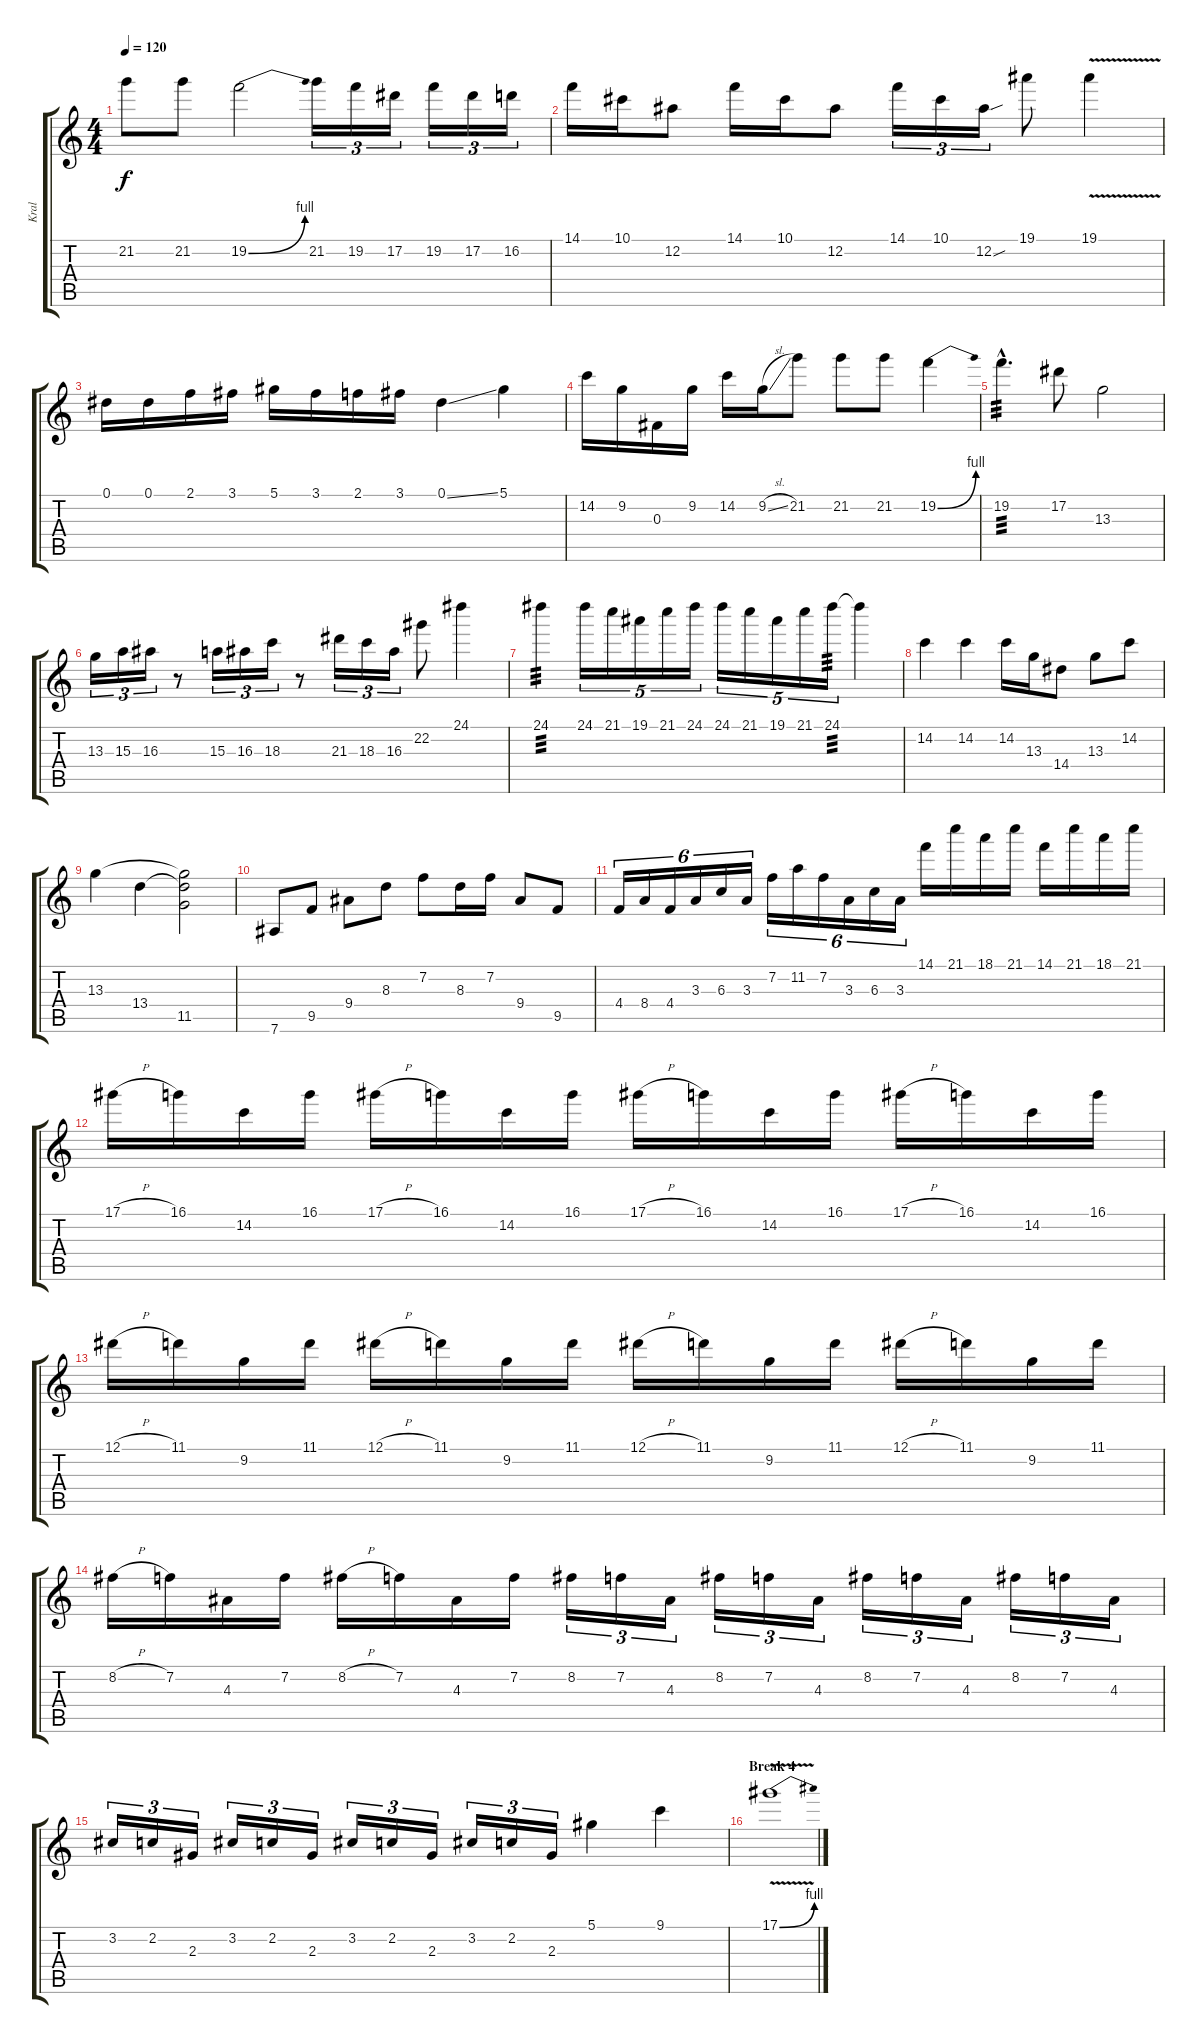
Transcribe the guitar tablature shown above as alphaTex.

\track ("Kral" "Kral") {instrument distortionguitar}
\staff {score tabs}
\tuning (Eb4 Bb3 Gb3 Db3 Ab2 Eb2) {hide}
\ts (4 4)
\tempo 120
\clef g2
\ks c
21.2.8{dy f} 21.2.8 19.2{be (bend 0 0 60 4)}.2 21.2.16{tu (3 2)} 19.2.16{tu (3 2)} 17.2.16{tu (3 2)} 19.2.16{tu (3 2)} 17.2.16{tu (3 2)} 16.2.16{tu (3 2)} |
14.1.16 10.1.16 12.2.8 14.1.16 10.1.16 12.2.8 14.1.16{tu (3 2)} 10.1.16{tu (3 2)} 12.2{sou}.16{tu (3 2)} 19.1.8 19.1{v}.4 |
0.1.16 0.1.16 2.1.16 3.1.16 5.1.16 3.1.16 2.1.16 3.1.16 0.1{ss}.4 5.1.4 |
14.2.16 9.2.16 0.3.16 9.2.16 14.2.16 9.2{sl}.16 21.2.8 21.2.8 21.2.8 19.2{be (bend 0 0 60 4)}.4 |
19.2{hac}.4{d tp 3} 17.2.8 13.3.2 |
13.3.16{tu (3 2)} 15.3.16{tu (3 2)} 16.3.16{tu (3 2)} r.8 15.3.16{tu (3 2)} 16.3.16{tu (3 2)} 18.3.16{tu (3 2)} r.8 21.3.16{tu (3 2)} 18.3.16{tu (3 2)} 16.3.16{tu (3 2)} 22.2.8 24.1.4 |
24.1.4{tp 3} 24.1.16{tu (5 4)} 21.1.16{tu (5 4)} 19.1.16{tu (5 4)} 21.1.16{tu (5 4)} 24.1.16{tu (5 4)} 24.1.16{tu (5 4)} 21.1.16{tu (5 4)} 19.1.16{tu (5 4)} 21.1.16{tu (5 4)} 24.1.16{tu (5 4) tp 3} 24.1{t}.4 |
14.2.4 14.2.4 14.2.16 13.3.16 14.4.8 13.3.8 14.2.8 |
13.3.4 13.4.4 (13.3{t} 13.4{t} 11.5).2 |
7.6.8 9.5.8 9.4.8 8.3.8 7.2.8 8.3.16 7.2.16 9.4.8 9.5.8 |
4.4.16{tu (6 4)} 8.4.16{tu (6 4)} 4.4.16{tu (6 4)} 3.3.16{tu (6 4)} 6.3.16{tu (6 4)} 3.3.16{tu (6 4)} 7.2.16{tu (6 4)} 11.2.16{tu (6 4)} 7.2.16{tu (6 4)} 3.3.16{tu (6 4)} 6.3.16{tu (6 4)} 3.3.16{tu (6 4)} 14.1.16 21.1.16 18.1.16 21.1.16 14.1.16 21.1.16 18.1.16 21.1.16 |
17.1{h}.16 16.1.16 14.2.16 16.1.16 17.1{h}.16 16.1.16 14.2.16 16.1.16 17.1{h}.16 16.1.16 14.2.16 16.1.16 17.1{h}.16 16.1.16 14.2.16 16.1.16 |
12.1{h}.16 11.1.16 9.2.16 11.1.16 12.1{h}.16 11.1.16 9.2.16 11.1.16 12.1{h}.16 11.1.16 9.2.16 11.1.16 12.1{h}.16 11.1.16 9.2.16 11.1.16 |
8.2{h}.16 7.2.16 4.3.16 7.2.16 8.2{h}.16 7.2.16 4.3.16 7.2.16 8.2.16{tu (3 2)} 7.2.16{tu (3 2)} 4.3.16{tu (3 2)} 8.2.16{tu (3 2)} 7.2.16{tu (3 2)} 4.3.16{tu (3 2)} 8.2.16{tu (3 2)} 7.2.16{tu (3 2)} 4.3.16{tu (3 2)} 8.2.16{tu (3 2)} 7.2.16{tu (3 2)} 4.3.16{tu (3 2)} |
3.2.16{tu (3 2)} 2.2.16{tu (3 2)} 2.3.16{tu (3 2)} 3.2.16{tu (3 2)} 2.2.16{tu (3 2)} 2.3.16{tu (3 2)} 3.2.16{tu (3 2)} 2.2.16{tu (3 2)} 2.3.16{tu (3 2)} 3.2.16{tu (3 2)} 2.2.16{tu (3 2)} 2.3.16{tu (3 2)} 5.1.4 9.1.4 |
\section ("" "Break 4")
17.1{be (bend 0 0 60 4) v}.1
